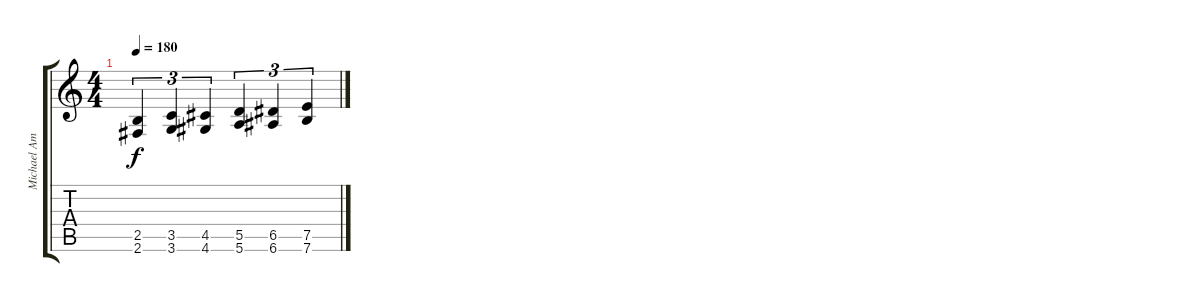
\track ("Michael Amott" "Michael Am") {instrument distortionguitar}
\staff {score tabs}
\tuning (E4 B3 G3 D3 A2 E2) {hide}
\ts (4 4)
\tempo 180
\clef g2
\ks c
(2.5 2.6).4{tu (3 2) dy f} (3.5 3.6).4{tu (3 2)} (4.5 4.6).4{tu (3 2)} (5.5 5.6).4{tu (3 2)} (6.5 6.6).4{tu (3 2)} (7.5 7.6).4{tu (3 2)}
